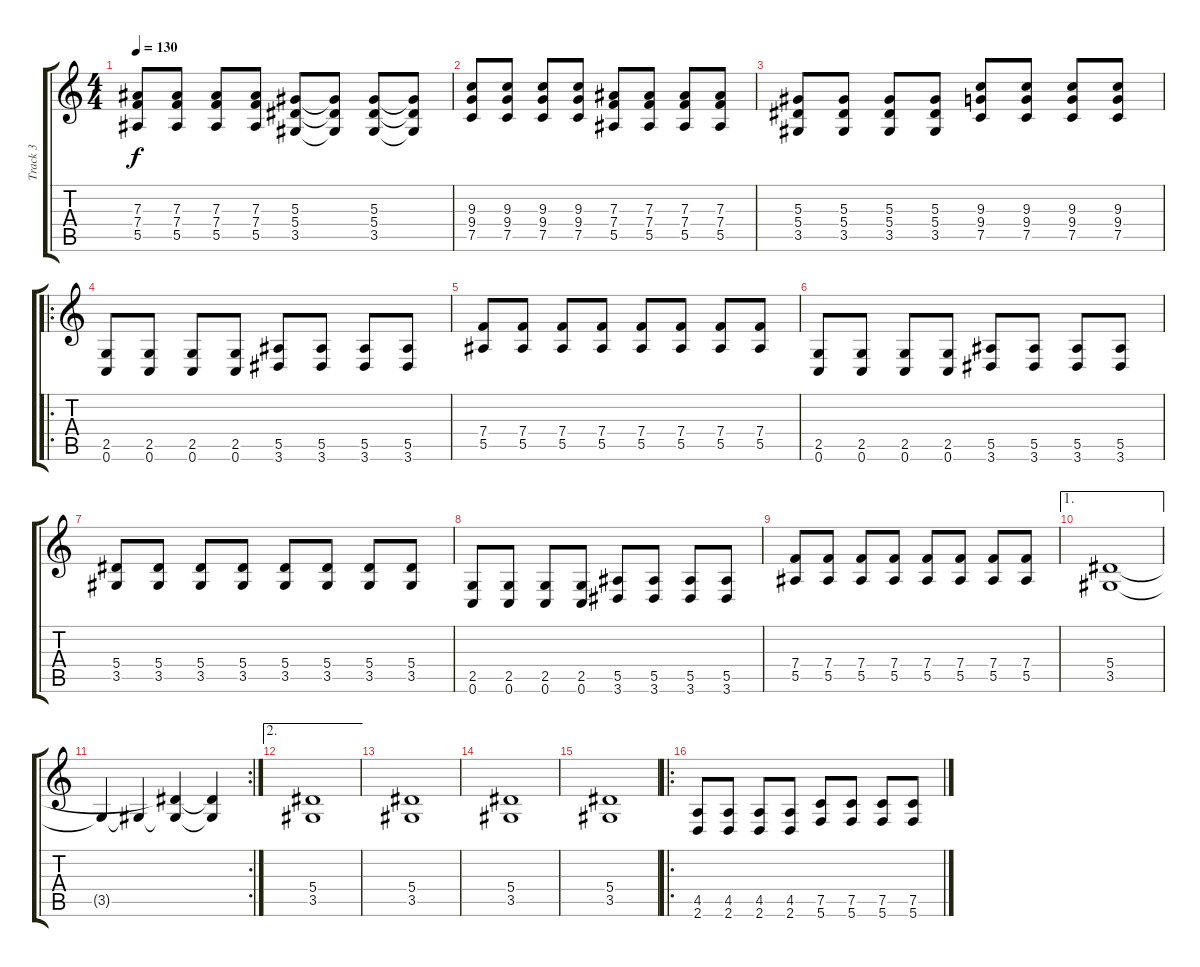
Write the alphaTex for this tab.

\track ("Track 3" "Track 3") {instrument distortionguitar}
\staff {score tabs}
\tuning (C4 G3 Eb3 Bb2 F2 C2) {hide}
\ts (4 4)
\tempo 130
\clef g2
\ks c
(7.3 7.4 5.5).8{dy f} (7.3 7.4 5.5).8 (7.3 7.4 5.5).8 (7.3 7.4 5.5).8 (5.3 5.4 3.5).8 (5.3{t} 5.4{t} 3.5{t}).8 (5.3 5.4 3.5).8 (5.3{t} 5.4{t} 3.5{t}).8 |
(9.3 9.4 7.5).8 (9.3 9.4 7.5).8 (9.3 9.4 7.5).8 (9.3 9.4 7.5).8 (7.3 7.4 5.5).8 (7.3 7.4 5.5).8 (7.3 7.4 5.5).8 (7.3 7.4 5.5).8 |
(5.3 5.4 3.5).8 (5.3 5.4 3.5).8 (5.3 5.4 3.5).8 (5.3 5.4 3.5).8 (9.3 9.4 7.5).8 (9.3 9.4 7.5).8 (9.3 9.4 7.5).8 (9.3 9.4 7.5).8 |
\ro
(2.5 0.6).8 (2.5 0.6).8 (2.5 0.6).8 (2.5 0.6).8 (5.5 3.6).8 (5.5 3.6).8 (5.5 3.6).8 (5.5 3.6).8 |
(7.4 5.5).8 (7.4 5.5).8 (7.4 5.5).8 (7.4 5.5).8 (7.4 5.5).8 (7.4 5.5).8 (7.4 5.5).8 (7.4 5.5).8 |
(2.5 0.6).8 (2.5 0.6).8 (2.5 0.6).8 (2.5 0.6).8 (5.5 3.6).8 (5.5 3.6).8 (5.5 3.6).8 (5.5 3.6).8 |
(5.4 3.5).8 (5.4 3.5).8 (5.4 3.5).8 (5.4 3.5).8 (5.4 3.5).8 (5.4 3.5).8 (5.4 3.5).8 (5.4 3.5).8 |
(2.5 0.6).8 (2.5 0.6).8 (2.5 0.6).8 (2.5 0.6).8 (5.5 3.6).8 (5.5 3.6).8 (5.5 3.6).8 (5.5 3.6).8 |
(7.4 5.5).8 (7.4 5.5).8 (7.4 5.5).8 (7.4 5.5).8 (7.4 5.5).8 (7.4 5.5).8 (7.4 5.5).8 (7.4 5.5).8 |
\ae 1
(5.4 3.5).1 |
\rc 2
3.5{t}.4 3.5{t}.4 (5.4{t} 3.5{t}).4 (5.4{t} 3.5{t}).4 |
\ae 2
(5.4 3.5).1 |
(5.4 3.5).1 |
(5.4 3.5).1 |
(5.4 3.5).1 |
\ro
(4.5 2.6).8 (4.5 2.6).8 (4.5 2.6).8 (4.5 2.6).8 (7.5 5.6).8 (7.5 5.6).8 (7.5 5.6).8 (7.5 5.6).8
